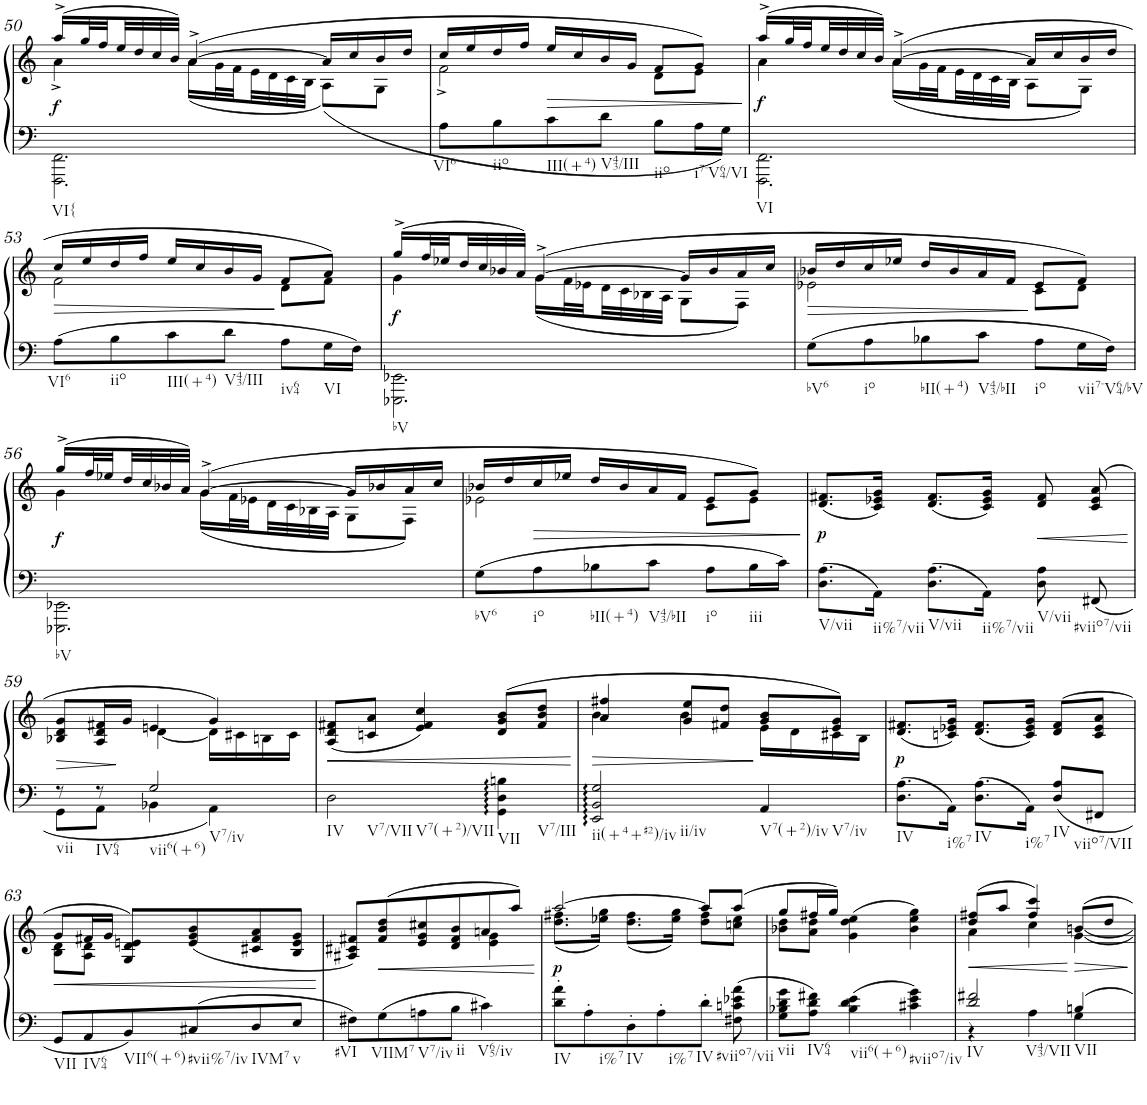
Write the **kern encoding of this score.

**kern	**kern	**dynam
*part1	*part1	*part1
*staff2	*staff1	*staff1/2
*I"Piano	*	*
*I'Pno.	*	*
!!LO:PB:g=z
*clefF4	*clefG2	*
*k[]	*k[]	*
*M3/4	*M3/4	*
=50	=50	=50
*	*^	*
!LO:TX:b:t=VI{	!	!	!
!	!	!	!LO:DY:b
2.FFF\ 2.FF\	(16aa^/LL	4a^\	f
.	32gg/L	.	.
.	32ff/	.	.
.	32ee/	.	.
.	32dd/	.	.
.	32cc/	.	.
.	32b/JJJ)	.	.
.	([4a^/	(16a\LL	.
.	.	32g\L	.
.	.	32f\	.
.	.	32e\	.
.	.	32d\	.
.	.	32c\	.
.	.	32B\JJJ	.
.	16a/LL]	(8A\L)	.
.	16cc/	.	.
.	16b/	8G\J	.
.	16dd/JJ	.	.
=51	=51	=51	=51
!LO:TX:b:t=VI6	!	!	!
8A\L	16cc/LL	2f^\	.
.	16ee/	.	.
!LO:TX:b:t=iio	!	!	!
8B\	16dd/	.	.
.	16ff/JJ	.	.
!LO:TX:b:t=III(+4)	!	!	!
!	!	!	!LO:HP:b
8c\	16ee/LL	.	>
.	16cc/	.	.
!LO:TX:b:t=V43/III	!	!	!
8d\J	16b/	.	.
.	16g/JJ	.	.
!LO:TX:b:t=iio	!	!	!
8B\L	8f/L	8d\L	.
!LO:TX:b:t=i7-V64/VI	!	!	!
16A\L	8g/J)	8e\J	.
16G\JJ)	.	.	.
*	*v	*v	*
.	.	]
=52	=52	=52
*	*^	*
!LO:TX:b:t=VI	!	!	!
!	!	!	!LO:DY:b
2.FFF\ 2.FF\	(16aa^/LL	4a\	f
.	32gg/L	.	.
.	32ff/	.	.
.	32ee/	.	.
.	32dd/	.	.
.	32cc/	.	.
.	32b/JJJ)	.	.
.	([4a^/	(16a\LL	.
.	.	32g\L	.
.	.	32f\	.
.	.	32e\	.
.	.	32d\	.
.	.	32c\	.
.	.	32B\JJJ	.
.	16a/LL]	8A\L	.
.	16cc/	.	.
.	16b/	8G\J)	.
.	16dd/JJ	.	.
!!LO:LB:g=z	!!
=53	=53	=53	=53
!LO:TX:b:t=VI6	!	!	!
!	!	!	!LO:HP:b
8A\L	16cc/LL	2f\	>
.	16ee/	.	.
!LO:TX:b:t=iio	!	!	!
8B\	16dd/	.	.
.	16ff/JJ	.	.
!LO:TX:b:t=III(+4)	!	!	!
8c\	16ee/LL	.	.
.	16cc/	.	.
!LO:TX:b:t=V43/III	!	!	!
8d\J	16b/	.	.
.	16g/JJ	.	.
!LO:TX:b:t=iv64	!	!	!
8A\L	8f/L	8d\L	]
!LO:TX:b:t=VI	!	!	!
16G\L	8a/J)	8f\J	.
16F\JJ	.	.	.
=54	=54	=54	=54
!LO:TX:b:t=bV	!	!	!
!	!	!	!LO:DY:b
2.EEE-X\ 2.EE-X\	(16gg^/LL	4g\	f
.	32ff/L	.	.
.	32ee-X/	.	.
.	32dd/	.	.
.	32cc/	.	.
.	32b-X/	.	.
.	32a/JJJ)	.	.
.	([4g^/	(16g\LL	.
.	.	32f\L	.
.	.	32e-X\	.
.	.	32d\	.
.	.	32c\	.
.	.	32B-X\	.
.	.	32A\JJJ	.
.	16g/LL]	8G\L	.
.	16b-/	.	.
.	16a/	8F\J)	.
.	16cc/JJ	.	.
=55	=55	=55	=55
!LO:TX:b:t=bV6	!	!	!
!	!	!	!LO:HP:b
8G\L	16b-X/LL	2e-X\	>
.	16dd/	.	.
!LO:TX:b:t=io	!	!	!
8A\	16cc/	.	.
.	16ee-X/JJ	.	.
!LO:TX:b:t=bII(+4)	!	!	!
8B-X\	16dd/LL	.	.
.	16b-/	.	.
!LO:TX:b:t=V43/bII	!	!	!
8c\J	16a/	.	.
.	16f/JJ	.	.
!LO:TX:b:t=io	!	!	!
8A\L	8e-/L	8c\L	]
!LO:TX:b:t=vii7-V64/bV	!	!	!
16G\L	8f/J)	8d\J	.
16F\JJ	.	.	.
!!LO:LB:g=z	!!
=56	=56	=56	=56
!LO:TX:b:t=bV	!	!	!
!	!	!	!LO:DY:b
2.EEE-X\ 2.EE-X\	(16gg^/LL	4g\	f
.	32ff/L	.	.
.	32ee-X/	.	.
.	32dd/	.	.
.	32cc/	.	.
.	32b-X/	.	.
.	32a/JJJ)	.	.
.	([4g^/	(16g\LL	.
.	.	32f\L	.
.	.	32e-X\	.
.	.	32d\	.
.	.	32c\	.
.	.	32B-X\	.
.	.	32A\JJJ	.
.	16g/LL]	8G\L	.
.	16b-X/	.	.
.	16a/	8F\J)	.
.	16cc/JJ	.	.
=57	=57	=57	=57
!LO:TX:b:t=bV6	!	!	!
8G\L	16b-X/LL	2e-X\	.
.	16dd/	.	.
!LO:TX:b:t=io	!	!	!
!	!	!	!LO:HP:b
8A\	16cc/	.	>
.	16ee-X/JJ	.	.
!LO:TX:b:t=bII(+4)	!	!	!
8B-X\	16dd/LL	.	.
.	16b-/	.	.
!LO:TX:b:t=V43/bII	!	!	!
8c\J	16a/	.	.
.	16f/JJ	.	.
!LO:TX:b:t=io	!	!	!
8A\L	8e-/L	8c\L	.
!LO:TX:b:t=iii	!	!	!
16B-\L	8g/J)	8e-\J	.
16c\JJ	.	.	.
*	*v	*v	*
.	.	]
=58	=58	=58
!LO:TX:b:t=V/vii	!	!
!	!	!LO:DY:b
8.D\ 8.A\L	(8.d/ 8.f#X/L	p
!LO:TX:b:t=ii%7/vii	!	!
16AA\Jk	16c/ 16e-X/ 16g/Jk)	.
!LO:TX:b:t=V/vii	!	!
8.D\ 8.A\L	(8.d/ 8.f#/L	.
!LO:TX:b:t=ii%7/vii	!	!
16AA\Jk	16c/ 16e-/ 16g/Jk)	.
!LO:TX:b:t=V/vii	!	!
!	!	!LO:HP:b
8D\ 8A\	8d/ 8f#/	<
!LO:TX:b:t=#viio7/vii	!	!
8FF#X/	(>8c/ 8e-/ 8a/	.
.	.	[
!!LO:LB:g=z
=59	=59	=59
*^	*	*
!LO:TX:b:t=vii	!	!	!
!	!	!	!LO:HP:b
*	*	*^	*
8r	8GG\L	8B-X/ 8d/ 8g/L	4ryy	>
!LO:TX:b:t=IV64	!	!	!	!
8r	8AA\J	16A/ 16d/ 16f#X/L	.	.
.	.	16g/JJ	.	]
!LO:TX:b:t=vii6(+6)	!	!	!	!
!LO:TX:b:t=V7/iv	!	!	!	!
2G/	4BB-X\	4en/	[4d\	.
.	4AA\	4g/)	16d\LL]	.
.	.	.	16c#X\	.
.	.	.	16Bn\	.
.	.	.	16c#\JJ	.
*v	*v	*	*	*
=60	=60	=60	=60
!LO:TX:b:t=IV	!	!	!
!LO:TX:b:t=V7/VII	!	!	!
!LO:TX:b:t=V7(+2)/VII	!	!	!
!	!	!	!LO:HP:b
*	*v	*v	*
2D\	(8A/ 8d/ 8f#X/L	<
.	8cn/ 8a/J	.
.	4e/ 4f#/ 4cc/)	.
!LO:TX:b:t=VII	!	!
!LO:TX:b:t=V7/III	!	!
4GG\ 4D\ 4Bn\	(8d/ 8g/ 8b/L	.
.	8f#/ 8b/ 8dd/J	.
.	.	[
=61	=61	=61
!LO:TX:b:t=ii(+4+#2)/iv	!	!
!LO:TX:b:t=ii/iv	!	!
!	!	!LO:HP:b
*	*^	*
2EE/ 2BB/ 2G/	4a/ 4ff#X/	4b\	>
.	8g/ 8ee/L	4b\	.
.	8f#X/ 8dd/J	.	.
!LO:TX:b:t=V7(+2)/iv	!	!	!
!LO:TX:b:t=V7/iv	!	!	!
4AA/	8g/ 8b/L	16e\LL	]
.	.	16d\	.
.	8e/ 8g/J)	16c#X\	.
.	.	16B\JJ	.
=62	=62	=62	=62
!LO:TX:b:t=IV	!	!	!
!	!	!	!LO:DY:b
*	*v	*v	*
8.D\ 8.A\L	(8.d/ 8.f#X/L	p
!LO:TX:b:t=i%7	!	!
16AA\Jk	16cn/ 16e-X/ 16g/Jk)	.
!LO:TX:b:t=IV	!	!
8.D\ 8.A\L	(8.d/ 8.f#/L	.
!LO:TX:b:t=i%7	!	!
16AA\Jk	16c/ 16e-/ 16g/Jk)	.
!LO:TX:b:t=IV	!	!
8D/ 8A/L	(>8d/ 8f#/L	.
!LO:TX:b:t=viio7/VII	!	!
8FF#X/J	8c/ 8e-/ 8a/J	.
!!LO:LB:g=z
=63	=63	=63
!LO:TX:b:t=VII	!	!
!	!	!LO:HP:b
*	*^	*
8GG/L	8g/L	8B\ 8d\L	<
!LO:TX:b:t=IV64	!	!	!
8AA/	16f#X/L	8A\ 8d\J	.
.	16g/JJ	.	.
!LO:TX:b:t=VII6(+6)	!	!	!
8BB/	8G/ 8d/ 8en/L)	2ryy	.
!LO:TX:b:t=#vii%7/iv	!	!	!
8C#X/	(8e/ 8g/ 8b/	.	.
!LO:TX:b:t=IVM7	!	!	!
8D/	8c#X/ 8f#/ 8a/	.	.
!LO:TX:b:t=v	!	!	!
8E/J	8B/ 8e/ 8g/J	.	.
*	*v	*v	*
.	.	[
=64	=64	=64
*	*^	*
!LO:TX:b:t=#VI	!	!	!
8F#X\L	8A#X/ 8c#X/ 8f#X/L)	2ryy	.
!LO:TX:b:t=VIIM7	!	!	!
!	!	!	!LO:HP:b
8G\	(8f#/ 8b/ 8dd/	.	<
!LO:TX:b:t=V7/iv	!	!	!
8An\	8e/ 8g/ 8cc#X/	.	.
!LO:TX:b:t=ii	!	!	!
8B\J	8d/ 8f#/ 8b/	.	.
!LO:TX:b:t=V65/iv	!	!	!
4c#X\	8an/	4e\ 4g\	.
.	8aa/J)	.	.
*	*v	*v	*
.	.	[
=65	=65	=65
*	*^	*
!LO:TX:b:t=IV	!	!	!
!	!	!	!LO:DY:b
8d\' 8a\'L	[2aa/	(8.dd\ 8.ff#X\L	p
!LO:TX:b:t=i%7	!	!	!
8A'\	.	.	.
.	.	16ee-X\ 16gg\Jk)	.
!LO:TX:b:t=IV	!	!	!
8D'\	.	(8.dd\ 8.ff#\L	.
!LO:TX:b:t=i%7	!	!	!
8A'\	.	.	.
.	.	16ee-\ 16gg\Jk)	.
!LO:TX:b:t=IV	!	!	!
8d'\J	8aa/L]	8dd\ 8ff#\L	.
!LO:TX:b:t=#viio7/vii	!	!	!
8F#X\ 8cn\ 8e-X\ 8a\	(8aa/J	8ccn\ 8ee-\J	.
=66	=66	=66	=66
!LO:TX:b:t=vii	!	!	!
8G\ 8B-X\ 8d\ 8g\L	8gg/L	8b-X\ 8dd\L	.
!LO:TX:b:t=IV64	!	!	!
8A\ 8d\ 8f#X\J	16ff#X/L	8a\ 8dd\J	.
.	16gg/JJ)	.	.
!LO:TX:b:t=vii6(+6)	!	!	!
4B-\ 4d\ 4e\	(4g\ 4dd\ 4ee\	2ryy	.
!LO:TX:b:t=#viio7/iv	!	!	!
4c#X\ 4e\ 4g\	4b-\ 4ee\ 4gg\)	.	.
=67	=67	=67	=67
*^	*	*	*
!LO:TX:b:t=IV	!	!	!	!
!LO:TX:b:t=V43/VII	!	!	!	!
!	!	!	!	!LO:HP:b
2d/ 2f#X/	4r	(8dd/ 8ff#X/L	4a\	<
.	.	8aa/J	.	.
.	4A\	4ff#/ 4ccc/)	4cc\	.
!LO:TX:b:t=VII	!	!	!	!
!	!	!	!	!LO:HP:n=1:b
4Bn/	4G\	[<8bn/L	[4g\	[ >
.	.	8dd/J	.	.
*v	*v	*	*	*
*	*v	*v	*
.	.	]
=	=	=
*-	*-	*-
